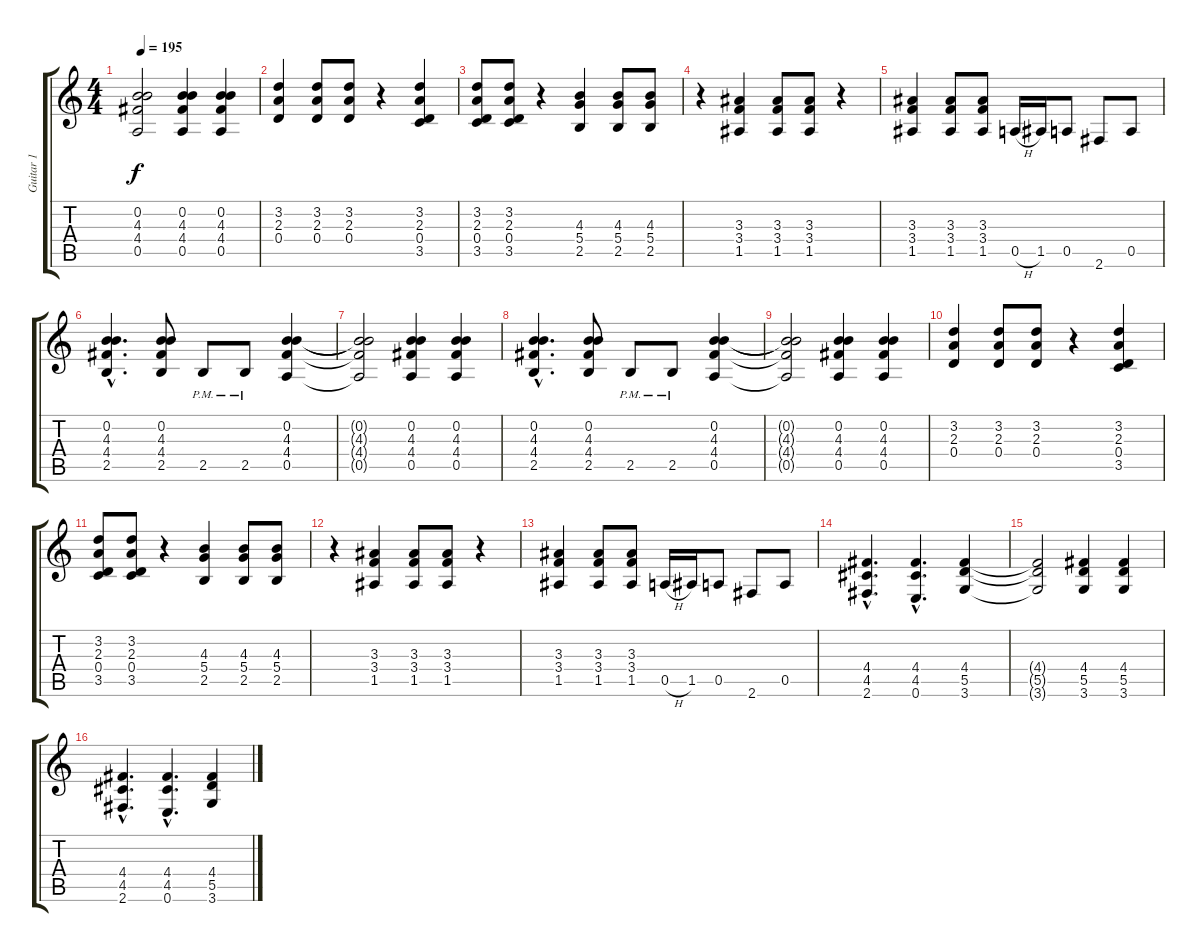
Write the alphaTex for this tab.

\track ("Guitar 1" "Guitar 1") {instrument distortionguitar}
\staff {score tabs}
\tuning (E4 B3 G3 D3 A2 E2) {hide}
\ts (4 4)
\tempo 195
\clef g2
\ks c
(0.2{t} 4.3{t} 4.4{t} 0.5{t}).2{dy f} (0.2 4.3 4.4 0.5).4 (0.2 4.3 4.4 0.5).4 |
(3.2 2.3 0.4).4 (3.2 2.3 0.4).8 (3.2 2.3 0.4).8 r.4 (3.2 2.3 0.4 3.5).4 |
(3.2 2.3 0.4 3.5).8 (3.2 2.3 0.4 3.5).8 r.4 (4.3 5.4 2.5).4 (4.3 5.4 2.5).8 (4.3 5.4 2.5).8 |
r.4 (3.3 3.4 1.5).4 (3.3 3.4 1.5).8 (3.3 3.4 1.5).8 r.4 |
(3.3 3.4 1.5).4 (3.3 3.4 1.5).8 (3.3 3.4 1.5).8 0.5{h}.16 1.5.16 0.5.8 2.6.8 0.5.8 |
(0.2{hac} 4.3{hac} 4.4{hac} 2.5{hac}).4{d} (0.2 4.3 4.4 2.5).8 2.5{pm}.8 2.5{pm}.8 (0.2 4.3 4.4 0.5).4 |
(0.2{t} 4.3{t} 4.4{t} 0.5{t}).2 (0.2 4.3 4.4 0.5).4 (0.2 4.3 4.4 0.5).4 |
(0.2{hac} 4.3{hac} 4.4{hac} 2.5{hac}).4{d} (0.2 4.3 4.4 2.5).8 2.5{pm}.8 2.5{pm}.8 (0.2 4.3 4.4 0.5).4 |
(0.2{t} 4.3{t} 4.4{t} 0.5{t}).2 (0.2 4.3 4.4 0.5).4 (0.2 4.3 4.4 0.5).4 |
(3.2 2.3 0.4).4 (3.2 2.3 0.4).8 (3.2 2.3 0.4).8 r.4 (3.2 2.3 0.4 3.5).4 |
(3.2 2.3 0.4 3.5).8 (3.2 2.3 0.4 3.5).8 r.4 (4.3 5.4 2.5).4 (4.3 5.4 2.5).8 (4.3 5.4 2.5).8 |
r.4 (3.3 3.4 1.5).4 (3.3 3.4 1.5).8 (3.3 3.4 1.5).8 r.4 |
(3.3 3.4 1.5).4 (3.3 3.4 1.5).8 (3.3 3.4 1.5).8 0.5{h}.16 1.5.16 0.5.8 2.6.8 0.5.8 |
(4.4{hac} 4.5{hac} 2.6{hac}).4{d} (4.4{hac} 4.5{hac} 0.6{hac}).4{d} (4.4 5.5 3.6).4 |
(4.4{t} 5.5{t} 3.6{t}).2 (4.4 5.5 3.6).4 (4.4 5.5 3.6).4 |
(4.4{hac} 4.5{hac} 2.6{hac}).4{d} (4.4{hac} 4.5{hac} 0.6{hac}).4{d} (4.4 5.5 3.6).4
